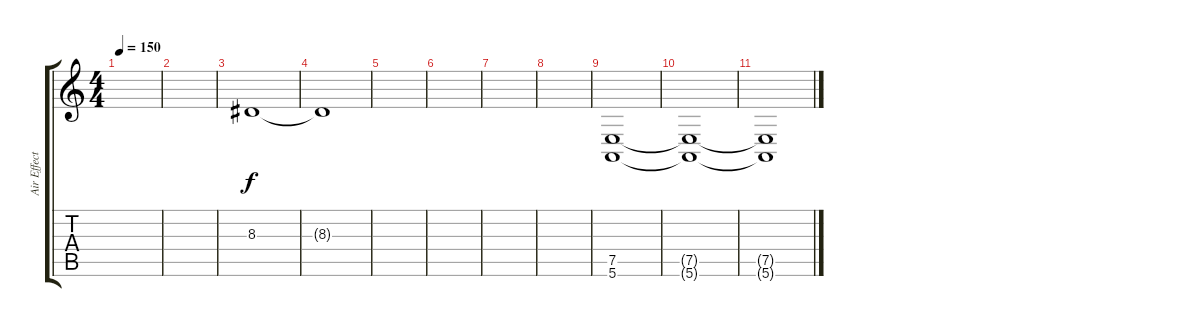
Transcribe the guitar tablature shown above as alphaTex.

\track ("Air Effects" "Air Effect") {instrument seashore}
\staff {score tabs}
\tuning (E4 B3 G3 D3 A2 E2) {hide}
\ts (4 4)
\tempo 150
\clef g2
\ks c
|
|
8.3.1 |
8.3{t}.1 |
|
|
|
|
(7.5 5.6).1 |
(7.5{t} 5.6{t}).1 |
(7.5{t} 5.6{t}).1
